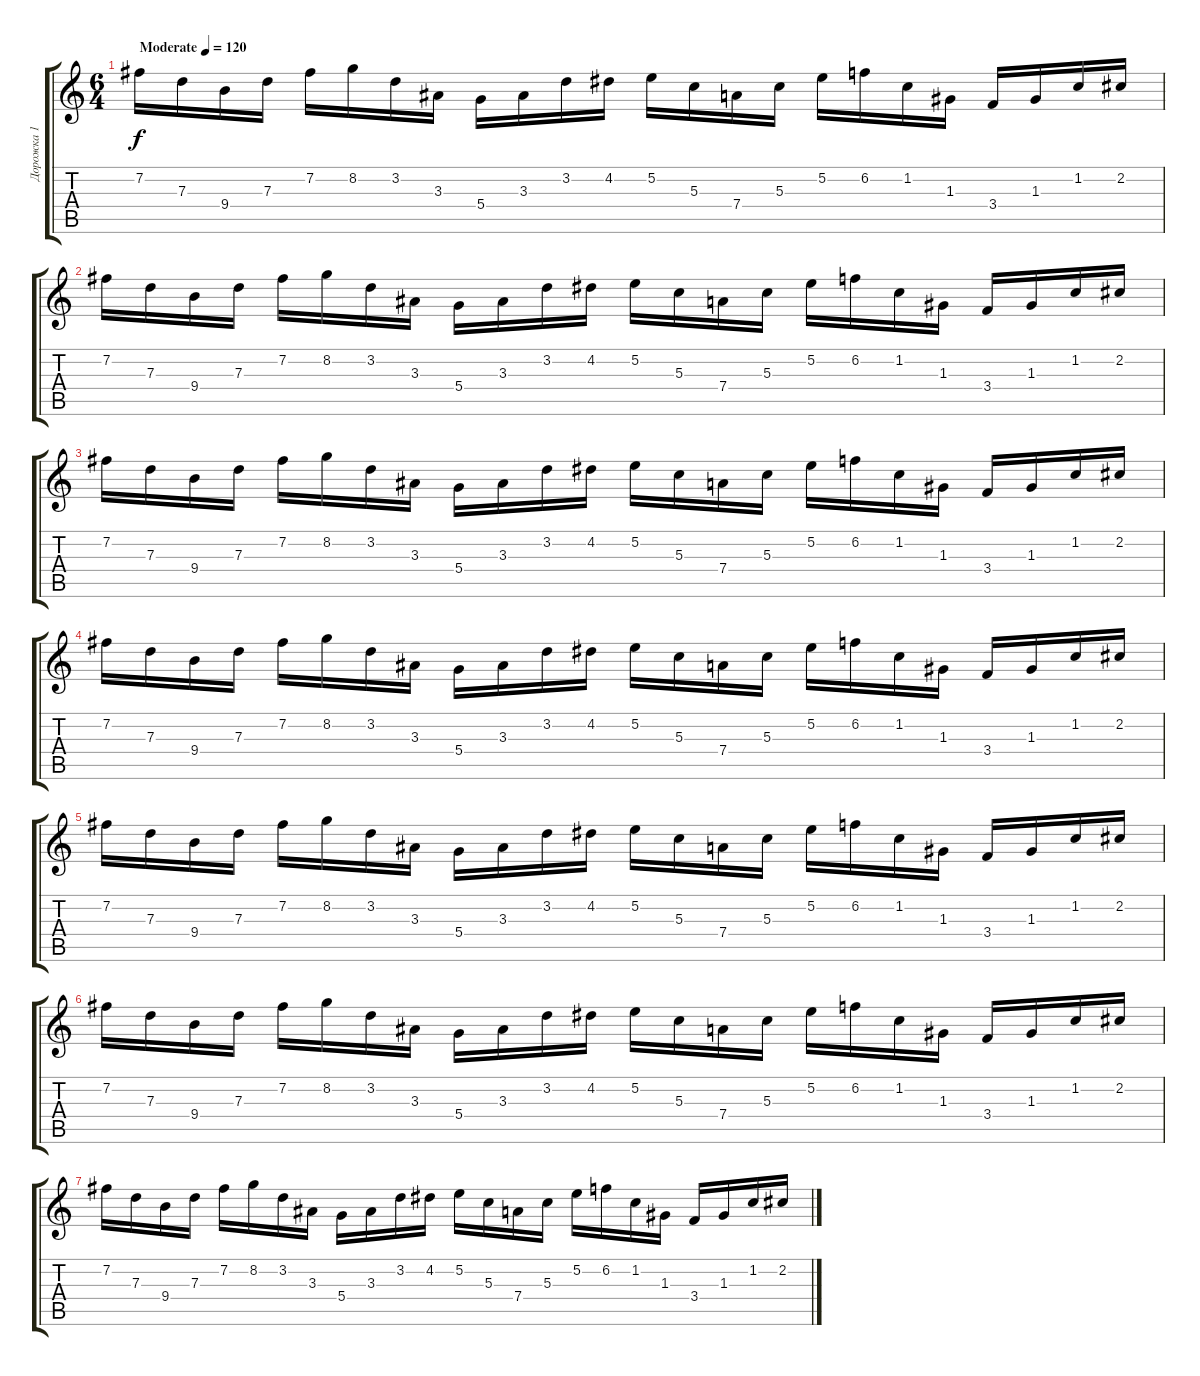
\track ("Дорожка 1" "Дорожка 1") {instrument overdrivenguitar}
\staff {score tabs}
\tuning (E4 B3 G3 D3 A2 E2) {hide}
\ts (6 4)
\tempo (120 "Moderate")
\clef g2
\ks c
7.2.16{dy f instrument overdrivenguitar} 7.3.16 9.4.16 7.3.16 7.2.16 8.2.16 3.2.16 3.3.16 5.4.16 3.3.16 3.2.16 4.2.16 5.2.16 5.3.16 7.4.16 5.3.16 5.2.16 6.2.16 1.2.16 1.3.16 3.4.16 1.3.16 1.2.16 2.2.16 |
7.2.16 7.3.16 9.4.16 7.3.16 7.2.16 8.2.16 3.2.16 3.3.16 5.4.16 3.3.16 3.2.16 4.2.16 5.2.16 5.3.16 7.4.16 5.3.16 5.2.16 6.2.16 1.2.16 1.3.16 3.4.16 1.3.16 1.2.16 2.2.16 |
7.2.16 7.3.16 9.4.16 7.3.16 7.2.16 8.2.16 3.2.16 3.3.16 5.4.16 3.3.16 3.2.16 4.2.16 5.2.16 5.3.16 7.4.16 5.3.16 5.2.16 6.2.16 1.2.16 1.3.16 3.4.16 1.3.16 1.2.16 2.2.16 |
7.2.16 7.3.16 9.4.16 7.3.16 7.2.16 8.2.16 3.2.16 3.3.16 5.4.16 3.3.16 3.2.16 4.2.16 5.2.16 5.3.16 7.4.16 5.3.16 5.2.16 6.2.16 1.2.16 1.3.16 3.4.16 1.3.16 1.2.16 2.2.16 |
7.2.16 7.3.16 9.4.16 7.3.16 7.2.16 8.2.16 3.2.16 3.3.16 5.4.16 3.3.16 3.2.16 4.2.16 5.2.16 5.3.16 7.4.16 5.3.16 5.2.16 6.2.16 1.2.16 1.3.16 3.4.16 1.3.16 1.2.16 2.2.16 |
7.2.16 7.3.16 9.4.16 7.3.16 7.2.16 8.2.16 3.2.16 3.3.16 5.4.16 3.3.16 3.2.16 4.2.16 5.2.16 5.3.16 7.4.16 5.3.16 5.2.16 6.2.16 1.2.16 1.3.16 3.4.16 1.3.16 1.2.16 2.2.16 |
7.2.16 7.3.16 9.4.16 7.3.16 7.2.16 8.2.16 3.2.16 3.3.16 5.4.16 3.3.16 3.2.16 4.2.16 5.2.16 5.3.16 7.4.16 5.3.16 5.2.16 6.2.16 1.2.16 1.3.16 3.4.16 1.3.16 1.2.16 2.2.16
